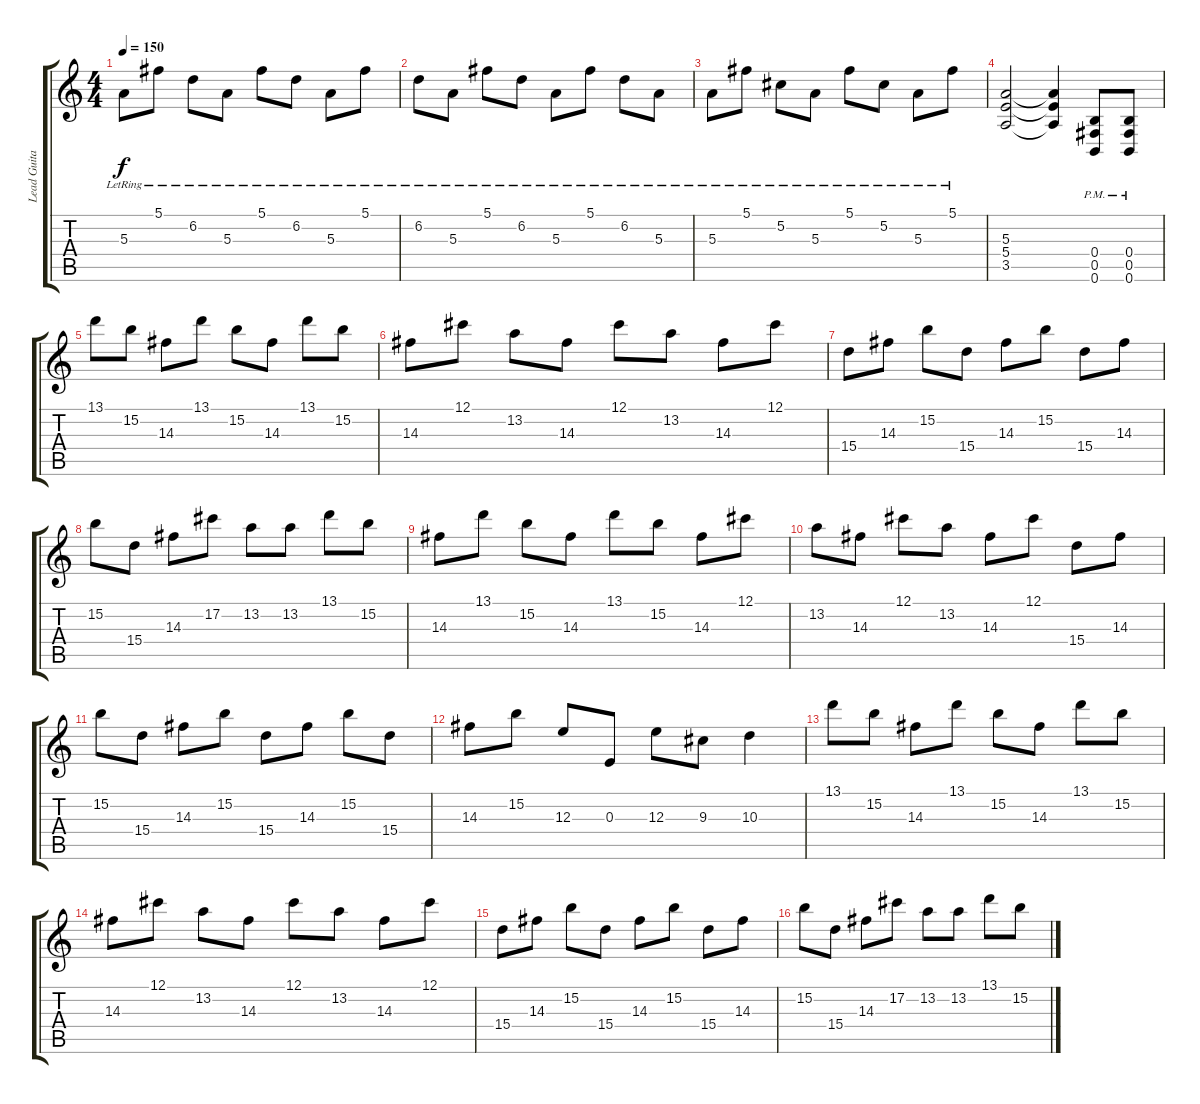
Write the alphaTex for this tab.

\track ("Lead Guitar" "Lead Guita") {instrument distortionguitar}
\staff {score tabs}
\tuning (Db4 Ab3 E3 B2 Gb2 B1) {hide}
\ts (4 4)
\tempo 150
\clef g2
\ks c
5.3{lr}.8{dy f} 5.1{lr}.8 6.2{lr}.8 5.3{lr}.8 5.1{lr}.8 6.2{lr}.8 5.3{lr}.8 5.1{lr}.8 |
6.2{lr}.8 5.3{lr}.8 5.1{lr}.8 6.2{lr}.8 5.3{lr}.8 5.1{lr}.8 6.2{lr}.8 5.3{lr}.8 |
5.3{lr}.8 5.1{lr}.8 5.2{lr}.8 5.3{lr}.8 5.1{lr}.8 5.2{lr}.8 5.3{lr}.8 5.1{lr}.8 |
(5.3 5.4 3.5).2{instrument distortionguitar} (5.3{t} 5.4{t} 3.5{t}).4 (0.4{pm} 0.5{pm} 0.6{pm}).8 (0.4{pm} 0.5{pm} 0.6{pm}).8 |
13.1.8 15.2.8 14.3.8 13.1.8 15.2.8 14.3.8 13.1.8 15.2.8 |
14.3.8 12.1.8 13.2.8 14.3.8 12.1.8 13.2.8 14.3.8 12.1.8 |
15.4.8 14.3.8 15.2.8 15.4.8 14.3.8 15.2.8 15.4.8 14.3.8 |
15.2.8 15.4.8 14.3.8 17.2.8 13.2.8 13.2.8 13.1.8 15.2.8 |
14.3.8 13.1.8 15.2.8 14.3.8 13.1.8 15.2.8 14.3.8 12.1.8 |
13.2.8 14.3.8 12.1.8 13.2.8 14.3.8 12.1.8 15.4.8 14.3.8 |
15.2.8 15.4.8 14.3.8 15.2.8 15.4.8 14.3.8 15.2.8 15.4.8 |
14.3.8 15.2.8 12.3.8 0.3.8 12.3.8 9.3.8 10.3.4 |
13.1.8 15.2.8 14.3.8 13.1.8 15.2.8 14.3.8 13.1.8 15.2.8 |
14.3.8 12.1.8 13.2.8 14.3.8 12.1.8 13.2.8 14.3.8 12.1.8 |
15.4.8 14.3.8 15.2.8 15.4.8 14.3.8 15.2.8 15.4.8 14.3.8 |
15.2.8 15.4.8 14.3.8 17.2.8 13.2.8 13.2.8 13.1.8 15.2.8
